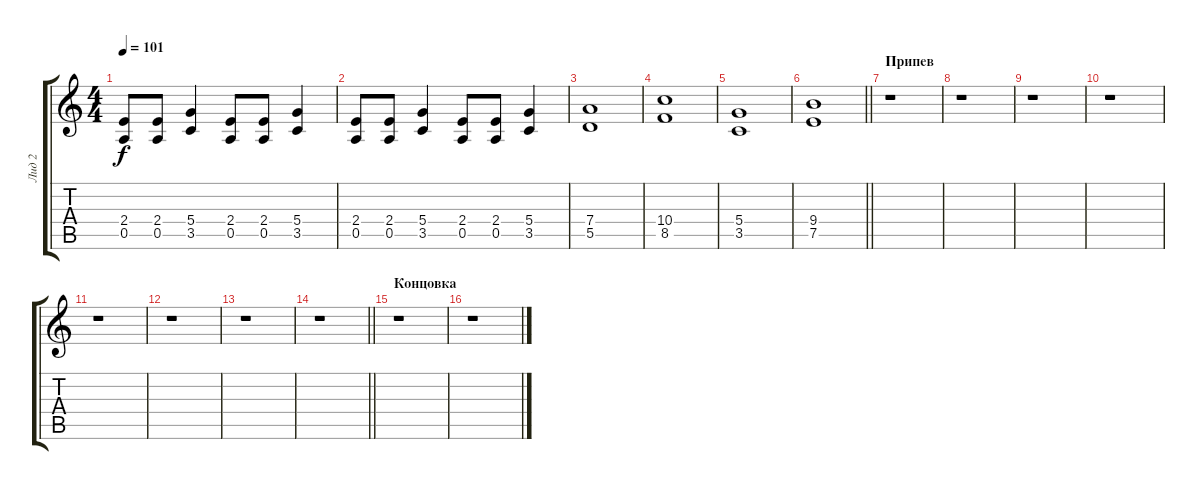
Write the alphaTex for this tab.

\track ("Лид 2" "Лид 2") {instrument distortionguitar}
\staff {score tabs}
\tuning (E4 B3 G3 D3 A2 E2) {hide}
\ts (4 4)
\tempo 101
\clef g2
\ks c
(2.4 0.5).8{dy f} (2.4 0.5).8 (5.4 3.5).4 (2.4 0.5).8 (2.4 0.5).8 (5.4 3.5).4 |
(2.4 0.5).8 (2.4 0.5).8 (5.4 3.5).4 (2.4 0.5).8 (2.4 0.5).8 (5.4 3.5).4 |
(7.4 5.5).1 |
(10.4 8.5).1 |
(5.4 3.5).1 |
\barLineRight lightlight
(9.4 7.5).1 |
\section ("" "Припев")
r.1 |
r.1 |
r.1 |
r.1 |
r.1 |
r.1 |
r.1 |
\barLineRight lightlight
r.1 |
\section ("" "Концовка")
r.1 |
r.1
